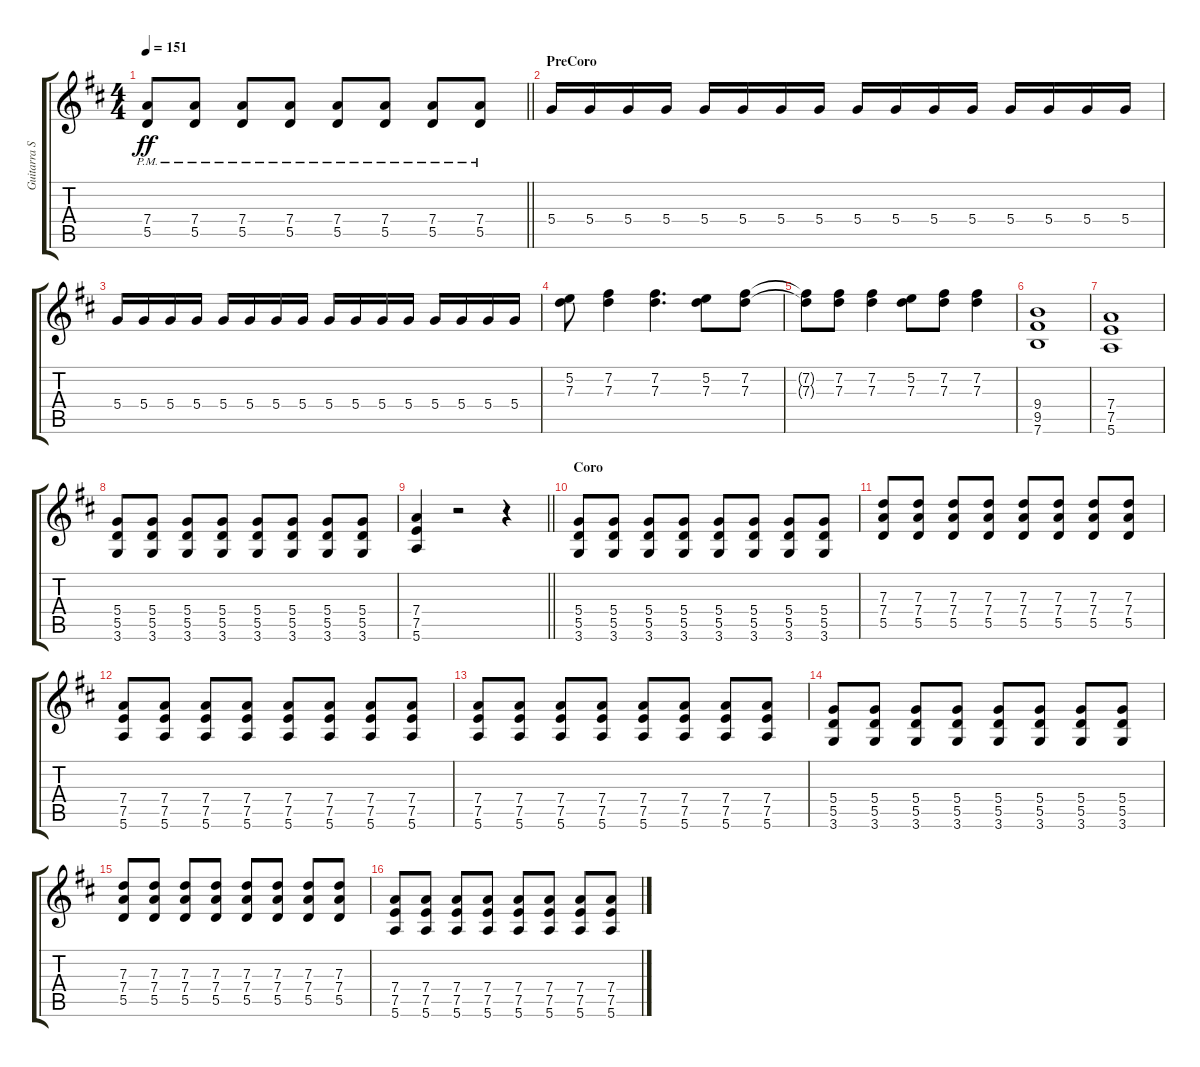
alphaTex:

\track ("Guitarra Solista " "Guitarra S") {instrument distortionguitar}
\staff {score tabs}
\tuning (E4 B3 G3 D3 A2 E2) {hide}
\ts (4 4)
\tempo 151
\clef g2
\barLineRight lightlight
\ks d
(7.4{pm} 5.5{pm}).8{dy ff} (7.4{pm} 5.5{pm}).8 (7.4{pm} 5.5{pm}).8 (7.4{pm} 5.5{pm}).8 (7.4{pm} 5.5{pm}).8 (7.4{pm} 5.5{pm}).8 (7.4{pm} 5.5{pm}).8 (7.4{pm} 5.5{pm}).8 |
\section ("" "PreCoro")
5.4.16{instrument electricguitarmuted} 5.4.16 5.4.16 5.4.16 5.4.16 5.4.16 5.4.16 5.4.16 5.4.16 5.4.16 5.4.16 5.4.16 5.4.16 5.4.16 5.4.16 5.4.16 |
5.4.16 5.4.16 5.4.16 5.4.16 5.4.16 5.4.16 5.4.16 5.4.16 5.4.16 5.4.16 5.4.16 5.4.16 5.4.16 5.4.16 5.4.16 5.4.16 |
(5.2 7.3).8{instrument distortionguitar} (7.2 7.3).4 (7.2 7.3).4{d} (5.2 7.3).8 (7.2 7.3).8 |
(7.2{t} 7.3{t}).8 (7.2 7.3).8 (7.2 7.3).4 (5.2 7.3).8 (7.2 7.3).8 (7.2 7.3).4 |
(9.4 9.5 7.6).1 |
(7.4 7.5 5.6).1 |
(5.4 5.5 3.6).8 (5.4 5.5 3.6).8 (5.4 5.5 3.6).8 (5.4 5.5 3.6).8 (5.4 5.5 3.6).8 (5.4 5.5 3.6).8 (5.4 5.5 3.6).8 (5.4 5.5 3.6).8 |
\barLineRight lightlight
(7.4 7.5 5.6).4 r.2 r.4 |
\section ("" "Coro")
(5.4 5.5 3.6).8 (5.4 5.5 3.6).8 (5.4 5.5 3.6).8 (5.4 5.5 3.6).8 (5.4 5.5 3.6).8 (5.4 5.5 3.6).8 (5.4 5.5 3.6).8 (5.4 5.5 3.6).8 |
(7.3 7.4 5.5).8 (7.3 7.4 5.5).8 (7.3 7.4 5.5).8 (7.3 7.4 5.5).8 (7.3 7.4 5.5).8 (7.3 7.4 5.5).8 (7.3 7.4 5.5).8 (7.3 7.4 5.5).8 |
(7.4 7.5 5.6).8 (7.4 7.5 5.6).8 (7.4 7.5 5.6).8 (7.4 7.5 5.6).8 (7.4 7.5 5.6).8 (7.4 7.5 5.6).8 (7.4 7.5 5.6).8 (7.4 7.5 5.6).8 |
(7.4 7.5 5.6).8 (7.4 7.5 5.6).8 (7.4 7.5 5.6).8 (7.4 7.5 5.6).8 (7.4 7.5 5.6).8 (7.4 7.5 5.6).8 (7.4 7.5 5.6).8 (7.4 7.5 5.6).8 |
(5.4 5.5 3.6).8 (5.4 5.5 3.6).8 (5.4 5.5 3.6).8 (5.4 5.5 3.6).8 (5.4 5.5 3.6).8 (5.4 5.5 3.6).8 (5.4 5.5 3.6).8 (5.4 5.5 3.6).8 |
(7.3 7.4 5.5).8 (7.3 7.4 5.5).8 (7.3 7.4 5.5).8 (7.3 7.4 5.5).8 (7.3 7.4 5.5).8 (7.3 7.4 5.5).8 (7.3 7.4 5.5).8 (7.3 7.4 5.5).8 |
(7.4 7.5 5.6).8 (7.4 7.5 5.6).8 (7.4 7.5 5.6).8 (7.4 7.5 5.6).8 (7.4 7.5 5.6).8 (7.4 7.5 5.6).8 (7.4 7.5 5.6).8 (7.4 7.5 5.6).8
